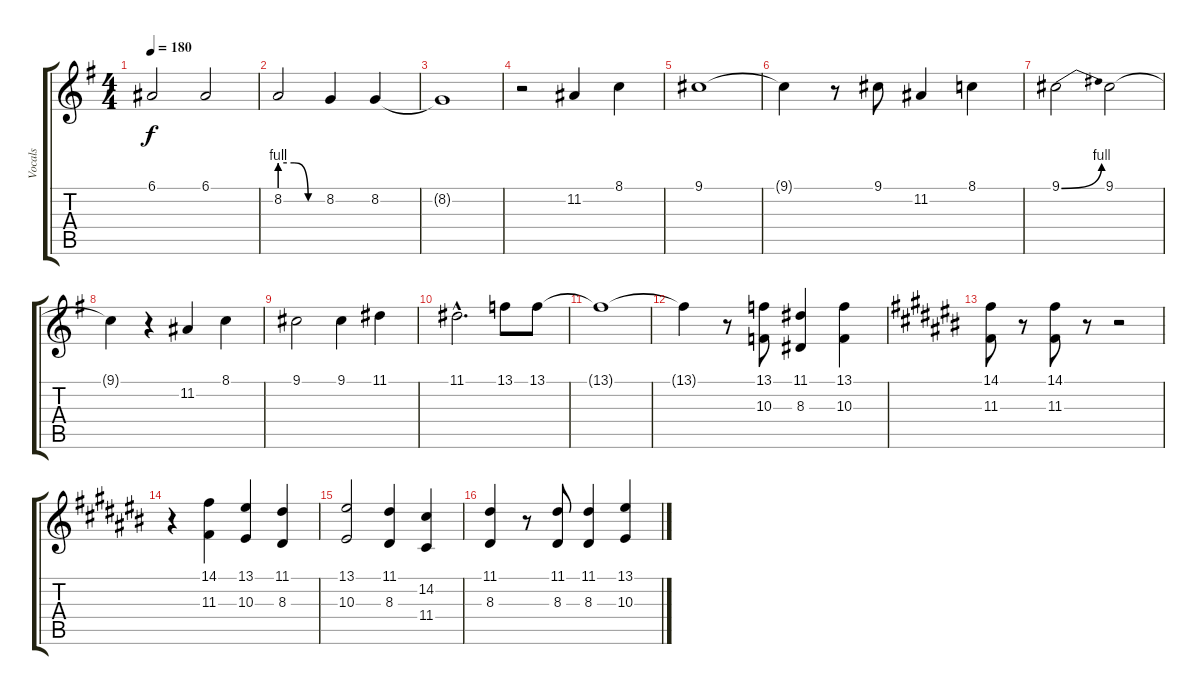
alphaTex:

\track ("Vocals" "Vocals") {instrument lead2sawtooth}
\staff {score tabs}
\tuning (E4 B3 G3 D3 A2 E2) {hide}
\ts (4 4)
\tempo 180
\clef g2
\ks eminor
6.1.2{dy f} 6.1.2 |
8.2{be (custom 0 4 20 4 40 0 60 0)}.2 8.2.4 8.2.4 |
8.2{t}.1 |
r.2 11.2.4 8.1.4 |
\section ("" "")
9.1.1 |
9.1{t}.4 r.8 9.1.8 11.2.4 8.1.4 |
9.1{be (bend 0 0 60 4)}.2 9.1.2 |
9.1{t}.4 r.4 11.2.4 8.1.4 |
9.1.2 9.1.4 11.1.4 |
11.1{hac}.2{d} 13.1.8 13.1.8 |
13.1{t}.1 |
13.1{t}.4 r.8 (13.1 10.3).8 (11.1 8.3).4 (13.1 10.3).4 |
\section ("" "")
\ks a#minor
(14.1 11.3).8 r.8 (14.1 11.3).8 r.8 r.2 |
r.4 (14.1 11.3).4 (13.1 10.3).4 (11.1 8.3).4 |
(13.1 10.3).2 (11.1 8.3).4 (14.2 11.4).4 |
(11.1 8.3).4 r.8 (11.1 8.3).8 (11.1 8.3).4 (13.1 10.3).4
